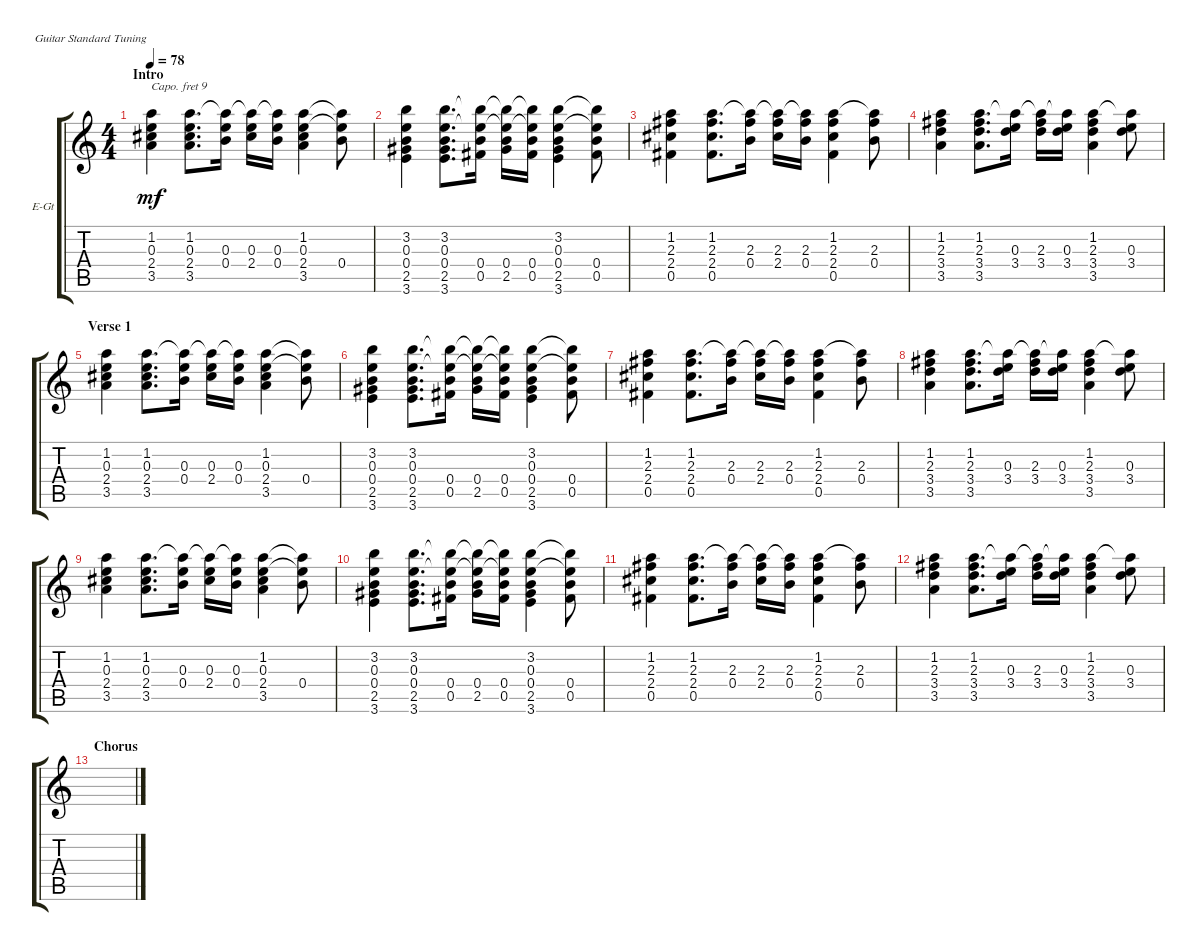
\defaultSystemsLayout 4
\bracketExtendMode groupsimilarinstruments
\firstSystemTrackNameOrientation horizontal
\otherSystemsTrackNameOrientation horizontal
\track ("Electric Guitar" "E-Gt") {instrument distortionguitar}
\staff {score tabs}
\capo 9
\tuning (E4 B3 G3 D3 A2 E2)
\ts (4 4)
\section ("" "Intro")
\tempo 78
\clef g2
\ks c
(3.5 2.4 0.3 1.2).4{dy mf instrument distortionguitar} (3.5 2.4 0.3 1.2).8{d} (0.4 0.3 1.2{t}).16 (2.4 0.3 1.2{t}).16 (0.4 0.3 1.2{t}).16 (3.5 2.4 0.3 1.2).4 (0.4 1.2{t} 0.3{t}).8 |
(3.6 2.5 0.4 0.3 3.2).4 (3.6 2.5 0.4 0.3 3.2).8{d} (0.5 0.4 0.3{t} 3.2{t}).16 (2.5 0.4 0.3{t} 3.2{t}).16 (0.4 0.5 0.3{t} 3.2{t}).16 (3.6 2.5 0.4 0.3 3.2).4 (0.5 0.4 3.2{t} 0.3{t}).8 |
(0.5 2.4 2.3 1.2).4 (0.5 2.4 2.3 1.2).8{d} (0.4 2.3 1.2{t}).16 (2.4 2.3 1.2{t}).16 (0.4 2.3 1.2{t}).16 (2.4 2.3 1.2 0.5).4 (2.3 0.4 1.2{t}).8 |
(3.4 2.3 1.2 3.5).4 (3.5 3.4 2.3 1.2).8{d} (3.4 0.3 1.2{t}).16 (2.3 3.4 1.2{t}).16 (0.3 3.4 1.2{t}).16 (3.5 3.4 2.3 1.2).4 (0.3 3.4 1.2{t}).8 |
\section ("" "Verse 1")
(3.5 2.4 0.3 1.2).4 (3.5 2.4 0.3 1.2).8{d} (0.4 0.3 1.2{t}).16 (2.4 0.3 1.2{t}).16 (0.4 0.3 1.2{t}).16 (3.5 2.4 0.3 1.2).4 (0.4 1.2{t} 0.3{t}).8 |
(3.6 2.5 0.4 0.3 3.2).4 (3.6 2.5 0.4 0.3 3.2).8{d} (0.5 0.4 0.3{t} 3.2{t}).16 (2.5 0.4 0.3{t} 3.2{t}).16 (0.4 0.5 0.3{t} 3.2{t}).16 (3.6 2.5 0.4 0.3 3.2).4 (0.5 0.4 3.2{t} 0.3{t}).8 |
(0.5 2.4 2.3 1.2).4 (0.5 2.4 2.3 1.2).8{d} (0.4 2.3 1.2{t}).16 (2.4 2.3 1.2{t}).16 (0.4 2.3 1.2{t}).16 (2.4 2.3 1.2 0.5).4 (2.3 0.4 1.2{t}).8 |
(3.4 2.3 1.2 3.5).4 (3.5 3.4 2.3 1.2).8{d} (3.4 0.3 1.2{t}).16 (2.3 3.4 1.2{t}).16 (0.3 3.4 1.2{t}).16 (3.5 3.4 2.3 1.2).4 (0.3 3.4 1.2{t}).8 |
(3.5 2.4 0.3 1.2).4 (3.5 2.4 0.3 1.2).8{d} (0.4 0.3 1.2{t}).16 (2.4 0.3 1.2{t}).16 (0.4 0.3 1.2{t}).16 (3.5 2.4 0.3 1.2).4 (0.4 1.2{t} 0.3{t}).8 |
(3.6 2.5 0.4 0.3 3.2).4 (3.6 2.5 0.4 0.3 3.2).8{d} (0.5 0.4 0.3{t} 3.2{t}).16 (2.5 0.4 0.3{t} 3.2{t}).16 (0.4 0.5 0.3{t} 3.2{t}).16 (3.6 2.5 0.4 0.3 3.2).4 (0.5 0.4 3.2{t} 0.3{t}).8 |
(0.5 2.4 2.3 1.2).4 (0.5 2.4 2.3 1.2).8{d} (0.4 2.3 1.2{t}).16 (2.4 2.3 1.2{t}).16 (0.4 2.3 1.2{t}).16 (2.4 2.3 1.2 0.5).4 (2.3 0.4 1.2{t}).8 |
(3.4 2.3 1.2 3.5).4 (3.5 3.4 2.3 1.2).8{d} (3.4 0.3 1.2{t}).16 (2.3 3.4 1.2{t}).16 (0.3 3.4 1.2{t}).16 (3.5 3.4 2.3 1.2).4 (0.3 3.4 1.2{t}).8 |
\section ("" "Chorus")
\scale
0.314118 |
\scale
0.243644 |
\scale
0.195467
